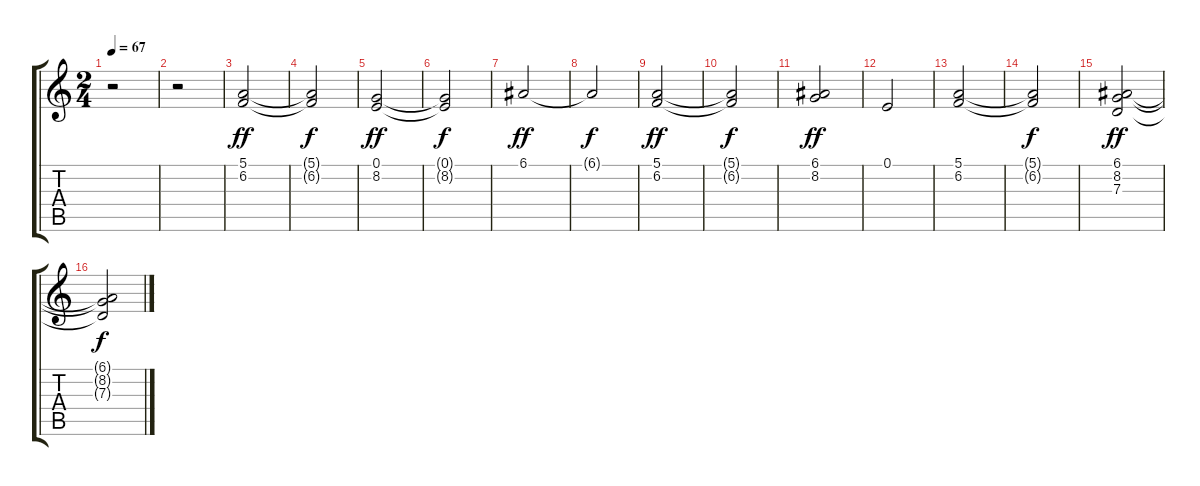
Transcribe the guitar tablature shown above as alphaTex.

\track "" {instrument pad2warm}
\staff {score tabs}
\tuning (E4 B3 G3 D3 A2 E2) {hide}
\ts (2 4)
\tempo 67
\clef g2
\ks c
r.2{dy ff} |
r.2 |
(5.1 6.2).2 |
(5.1{t} 6.2{t}).2{dy f} |
(0.1 8.2).2{dy ff} |
(0.1{t} 8.2{t}).2{dy f} |
6.1.2{dy ff} |
6.1{t}.2{dy f} |
(5.1 6.2).2{dy ff} |
(5.1{t} 6.2{t}).2{dy f} |
(6.1 8.2).2{dy ff} |
0.1.2 |
(5.1 6.2).2 |
(5.1{t} 6.2{t}).2{dy f} |
(6.1 8.2 7.3).2{dy ff} |
(6.1{t} 8.2{t} 7.3{t}).2{dy f}
